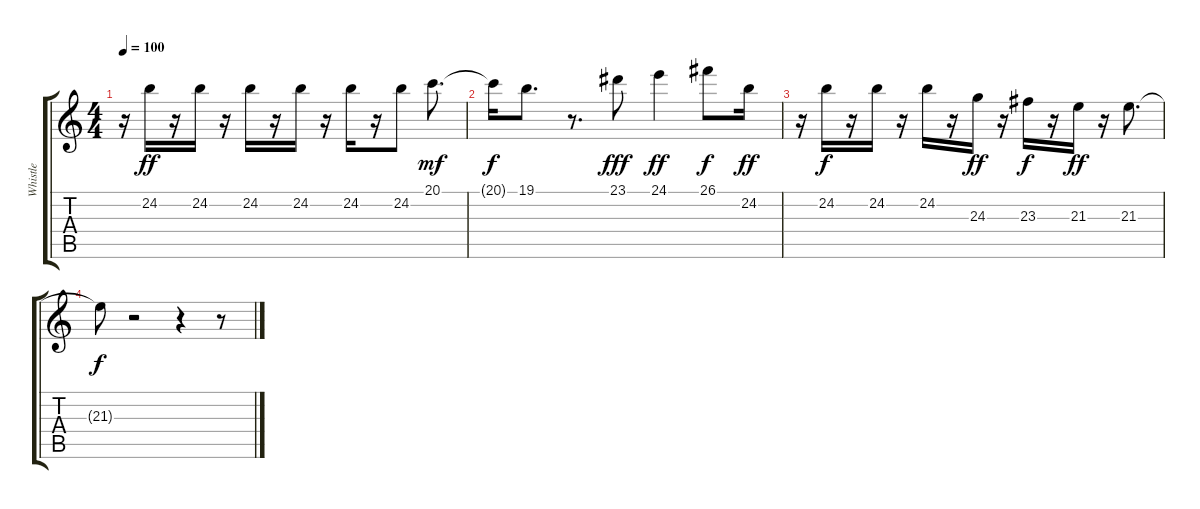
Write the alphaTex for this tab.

\track ("Whistle" "Whistle") {instrument whistle}
\staff {score tabs}
\tuning (E4 B3 G3 D3 A2 E2) {hide}
\ts (4 4)
\tempo 100
\clef g2
\ks c
r.16{dy ff} 24.2.16 r.16 24.2.16 r.16 24.2.16 r.16 24.2.16 r.16 24.2.16 r.16 24.2.8 20.1.8{d dy mf} |
20.1{t}.16{dy f} 19.1.8{d} r.8{d} 23.1.8{dy fff} 24.1.4{dy ff} 26.1.8{dy f} 24.2.16{dy ff} |
r.16 24.2.16{dy f} r.16 24.2.16 r.16 24.2.16 r.16 24.3.16{dy ff} r.16 23.3.16{dy f} r.16 21.3.16{dy ff} r.16 21.3.8{d} |
21.3{t}.8{dy f} r.2 r.4 r.8
